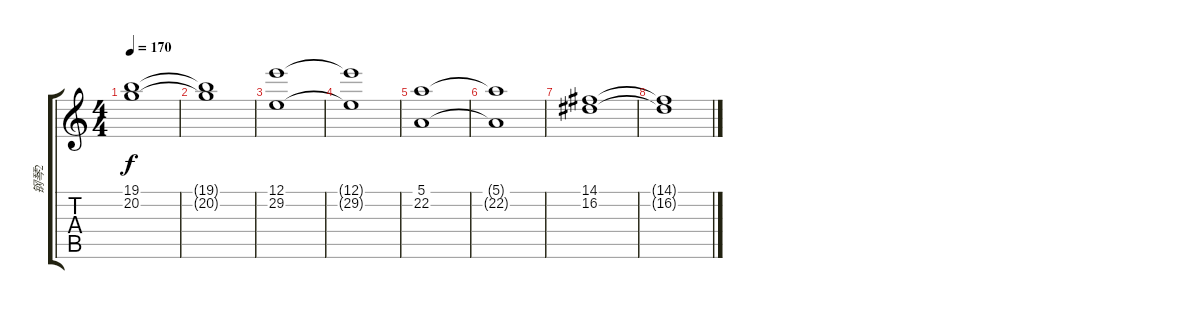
\track ("钢琴2" "钢琴2") {instrument brightacousticpiano}
\staff {score tabs}
\tuning (E4 B3 G3 D3 A2 E2) {hide}
\ts (4 4)
\tempo 170
\clef g2
\ks c
(19.1 20.2).1{dy f} |
(19.1{t} 20.2{t}).1 |
(12.1 29.2).1 |
(12.1{t} 29.2{t}).1 |
(5.1 22.2).1 |
(5.1{t} 22.2{t}).1 |
(14.1 16.2).1 |
(14.1{t} 16.2{t}).1
